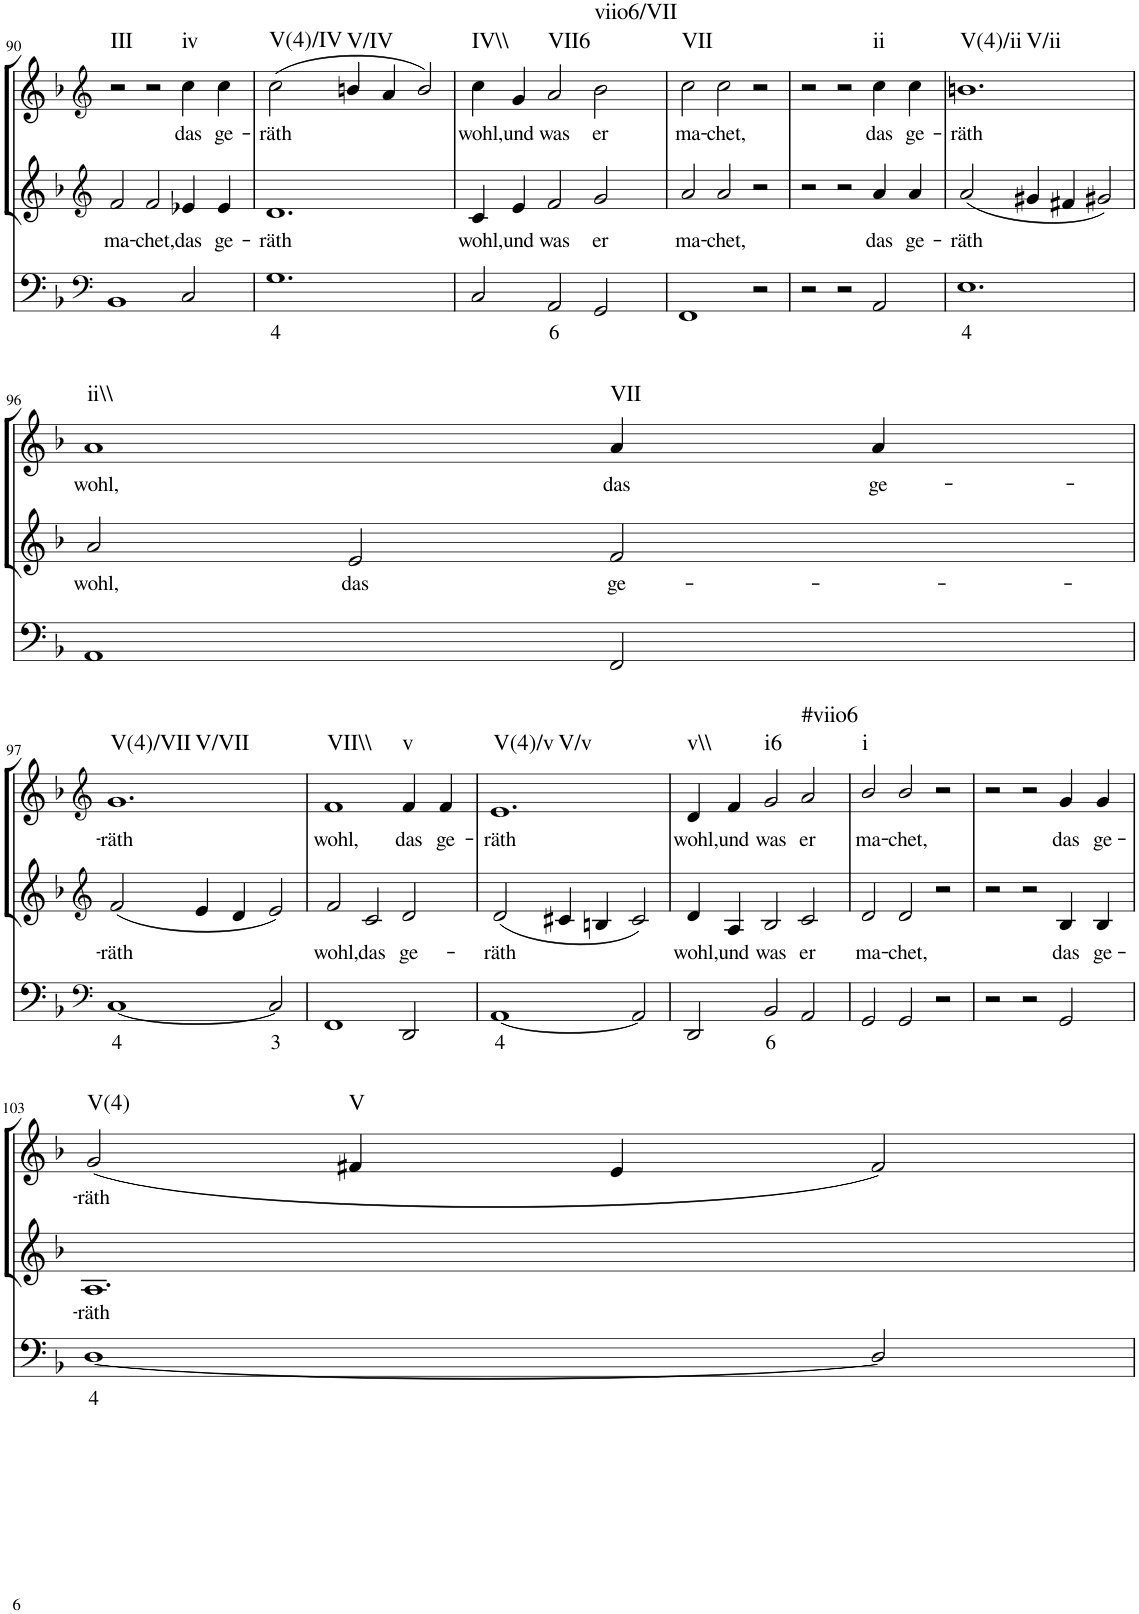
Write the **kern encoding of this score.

**kern	**text	**kern	**text	**kern	**text	**harte
*part3	*part3	*part2	*part2	*part1	*part1	*part1
*staff3	*staff3	*staff2	*staff2	*staff1	*staff1	*
*I"Continuo	*	*I"Alto	*	*I"Soprano	*	*
!!LO:PB:g=z
*clefF4	*	*clefG2	*	*clefG2	*	*
*k[b-]	*	*k[b-]	*	*k[b-]	*	*
*M3/2	*	*M3/2	*	*M3/2	*	*
=90	=90	=90	=90	=90	=90	=90
!	!	!	!LO:LY:b	!	!	!LO:H:kt=III
1BB-	.	2f/	ma-	2r	.	N
!	!	!	!LO:LY:b	!	!	!
.	.	2f/	chet,	2r	.	.
!	!	!	!LO:LY:b	!	!LO:LY:b	!LO:H:kt=iv
2C/	.	4e-X/	das	4cc\	das	N
!	!	!	!LO:LY:b	!	!LO:LY:b	!
.	.	4e-/	ge-	4cc\	ge-	.
=91	=91	=91	=91	=91	=91	=91
!	!LO:LY:b	!	!LO:LY:b	!	!LO:LY:b	!LO:H:kt=V(4)/IV
1.G	4	1.d	räth	(2cc\	räth	N
!	!	!	!	!	!	!LO:H:kt=V/IV
.	.	.	.	4bn/	.	N
.	.	.	.	4a/	.	.
.	.	.	.	2b/)	.	.
=92	=92	=92	=92	=92	=92	=92
!	!	!	!LO:LY:b	!	!LO:LY:b	!LO:H:kt=IV\\
2C/	.	4c/	wohl,	4cc\	wohl,	N
!	!	!	!LO:LY:b	!	!LO:LY:b	!
.	.	4e/	und	4g/	und	.
!	!LO:LY:b	!	!LO:LY:b	!	!LO:LY:b	!LO:H:kt=VII6
2AA/	6	2f/	was	2a/	was	N
!	!	!	!LO:LY:b	!	!LO:LY:b	!LO:H:kt=viio6/VII
2GG/	.	2g/	er	2b-\	er	N
=93	=93	=93	=93	=93	=93	=93
!	!	!	!LO:LY:b	!	!LO:LY:b	!LO:H:kt=VII
1FF	.	2a/	ma-	2cc\	ma-	N
!	!	!	!LO:LY:b	!	!LO:LY:b	!
.	.	2a/	chet,	2cc\	chet,	.
2r	.	2r	.	2r	.	.
=94	=94	=94	=94	=94	=94	=94
2r	.	2r	.	2r	.	.
2r	.	2r	.	2r	.	.
!	!	!	!LO:LY:b	!	!LO:LY:b	!LO:H:kt=ii
2AA/	.	4a/	das	4cc\	das	N
!	!	!	!LO:LY:b	!	!LO:LY:b	!
.	.	4a/	ge-	4cc\	ge-	.
=95	=95	=95	=95	=95	=95	=95
!	!LO:LY:b	!	!LO:LY:b	!	!LO:LY:b	!LO:H:n=1:kt=V(4)/ii
!	!	!	!	!	!	!LO:H:n=2:kt=V/ii
1.E	4	(2a/	räth	1.bn	räth	N N
.	.	4g#X/	.	.	.	.
.	.	4f#X/	.	.	.	.
.	.	2g#X/)	.	.	.	.
!!LO:LB:g=z
=96	=96	=96	=96	=96	=96	=96
!	!	!	!LO:LY:b	!	!LO:LY:b	!LO:H:kt=ii\\
1AA	.	2a/	wohl,	1a	wohl,	N
!	!	!	!LO:LY:b	!	!	!
.	.	2e/	das	.	.	.
!	!	!	!LO:LY:b	!	!LO:LY:b	!LO:H:kt=VII
2FF/	.	2f/	ge-	4a/	das	N
!	!	!	!	!	!LO:LY:b	!
.	.	.	.	4a/	ge-	.
!!LO:LB:g=z
=97	=97	=97	=97	=97	=97	=97
*clefF4	*	*clefG2	*	*clefG2	*	*
!	!LO:LY:b	!	!LO:LY:b	!	!LO:LY:b	!LO:H:n=1:kt=V(4)/VII
!	!	!	!	!	!	!LO:H:n=2:kt=V/VII
[1C	4	(2f/	räth	1.g	räth	N N
.	.	4e/	.	.	.	.
.	.	4d/	.	.	.	.
!	!LO:LY:b	!	!	!	!	!
2C/]	3	2e/)	.	.	.	.
=98	=98	=98	=98	=98	=98	=98
!	!	!	!LO:LY:b	!	!LO:LY:b	!LO:H:kt=VII\\
1FF	.	2f/	wohl,	1f	wohl,	N
!	!	!	!LO:LY:b	!	!	!
.	.	2c/	das	.	.	.
!	!	!	!LO:LY:b	!	!LO:LY:b	!LO:H:kt=v
2DD/	.	2d/	ge-	4f/	das	N
!	!	!	!	!	!LO:LY:b	!
.	.	.	.	4f/	ge-	.
=99	=99	=99	=99	=99	=99	=99
!	!LO:LY:b	!	!LO:LY:b	!	!LO:LY:b	!LO:H:n=1:kt=V(4)/v
!	!	!	!	!	!	!LO:H:n=2:kt=V/v
[1AA	4	(2d/	räth	1.e	räth	N N
.	.	4c#X/	.	.	.	.
.	.	4Bn/	.	.	.	.
2AA/]	.	2c#/)	.	.	.	.
=100	=100	=100	=100	=100	=100	=100
!	!	!	!LO:LY:b	!	!LO:LY:b	!LO:H:kt=v\\
2DD/	.	4d/	wohl,	4d/	wohl,	N
!	!	!	!LO:LY:b	!	!LO:LY:b	!
.	.	4A/	und	4f/	und	.
!	!LO:LY:b	!	!LO:LY:b	!	!LO:LY:b	!LO:H:kt=i6
2BB-/	6	2B-/	was	2g/	was	N
!	!	!	!LO:LY:b	!	!LO:LY:b	!LO:H:kt=#viio6
2AA/	.	2c/	er	2a/	er	N
=101	=101	=101	=101	=101	=101	=101
!	!	!	!LO:LY:b	!	!LO:LY:b	!LO:H:kt=i
2GG/	.	2d/	ma-	2b-/	ma-	N
!	!	!	!LO:LY:b	!	!LO:LY:b	!
2GG/	.	2d/	chet,	2b-/	chet,	.
2r	.	2r	.	2r	.	.
=102	=102	=102	=102	=102	=102	=102
2r	.	2r	.	2r	.	.
2r	.	2r	.	2r	.	.
!	!	!	!LO:LY:b	!	!LO:LY:b	!
2GG/	.	4B-/	das	4g/	das	.
!	!	!	!LO:LY:b	!	!LO:LY:b	!
.	.	4B-/	ge-	4g/	ge-	.
!!LO:LB:g=z
=103	=103	=103	=103	=103	=103	=103
!	!LO:LY:b	!	!LO:LY:b	!	!LO:LY:b	!LO:H:kt=V(4)
[1D	4	1.A	räth	(2g/	räth	N
!	!	!	!	!	!	!LO:H:kt=V
.	.	.	.	4f#X/	.	N
.	.	.	.	4e/	.	.
2D/]	.	.	.	2f#/)	.	.
=	=	=	=	=	=	=
*-	*-	*-	*-	*-	*-	*-
